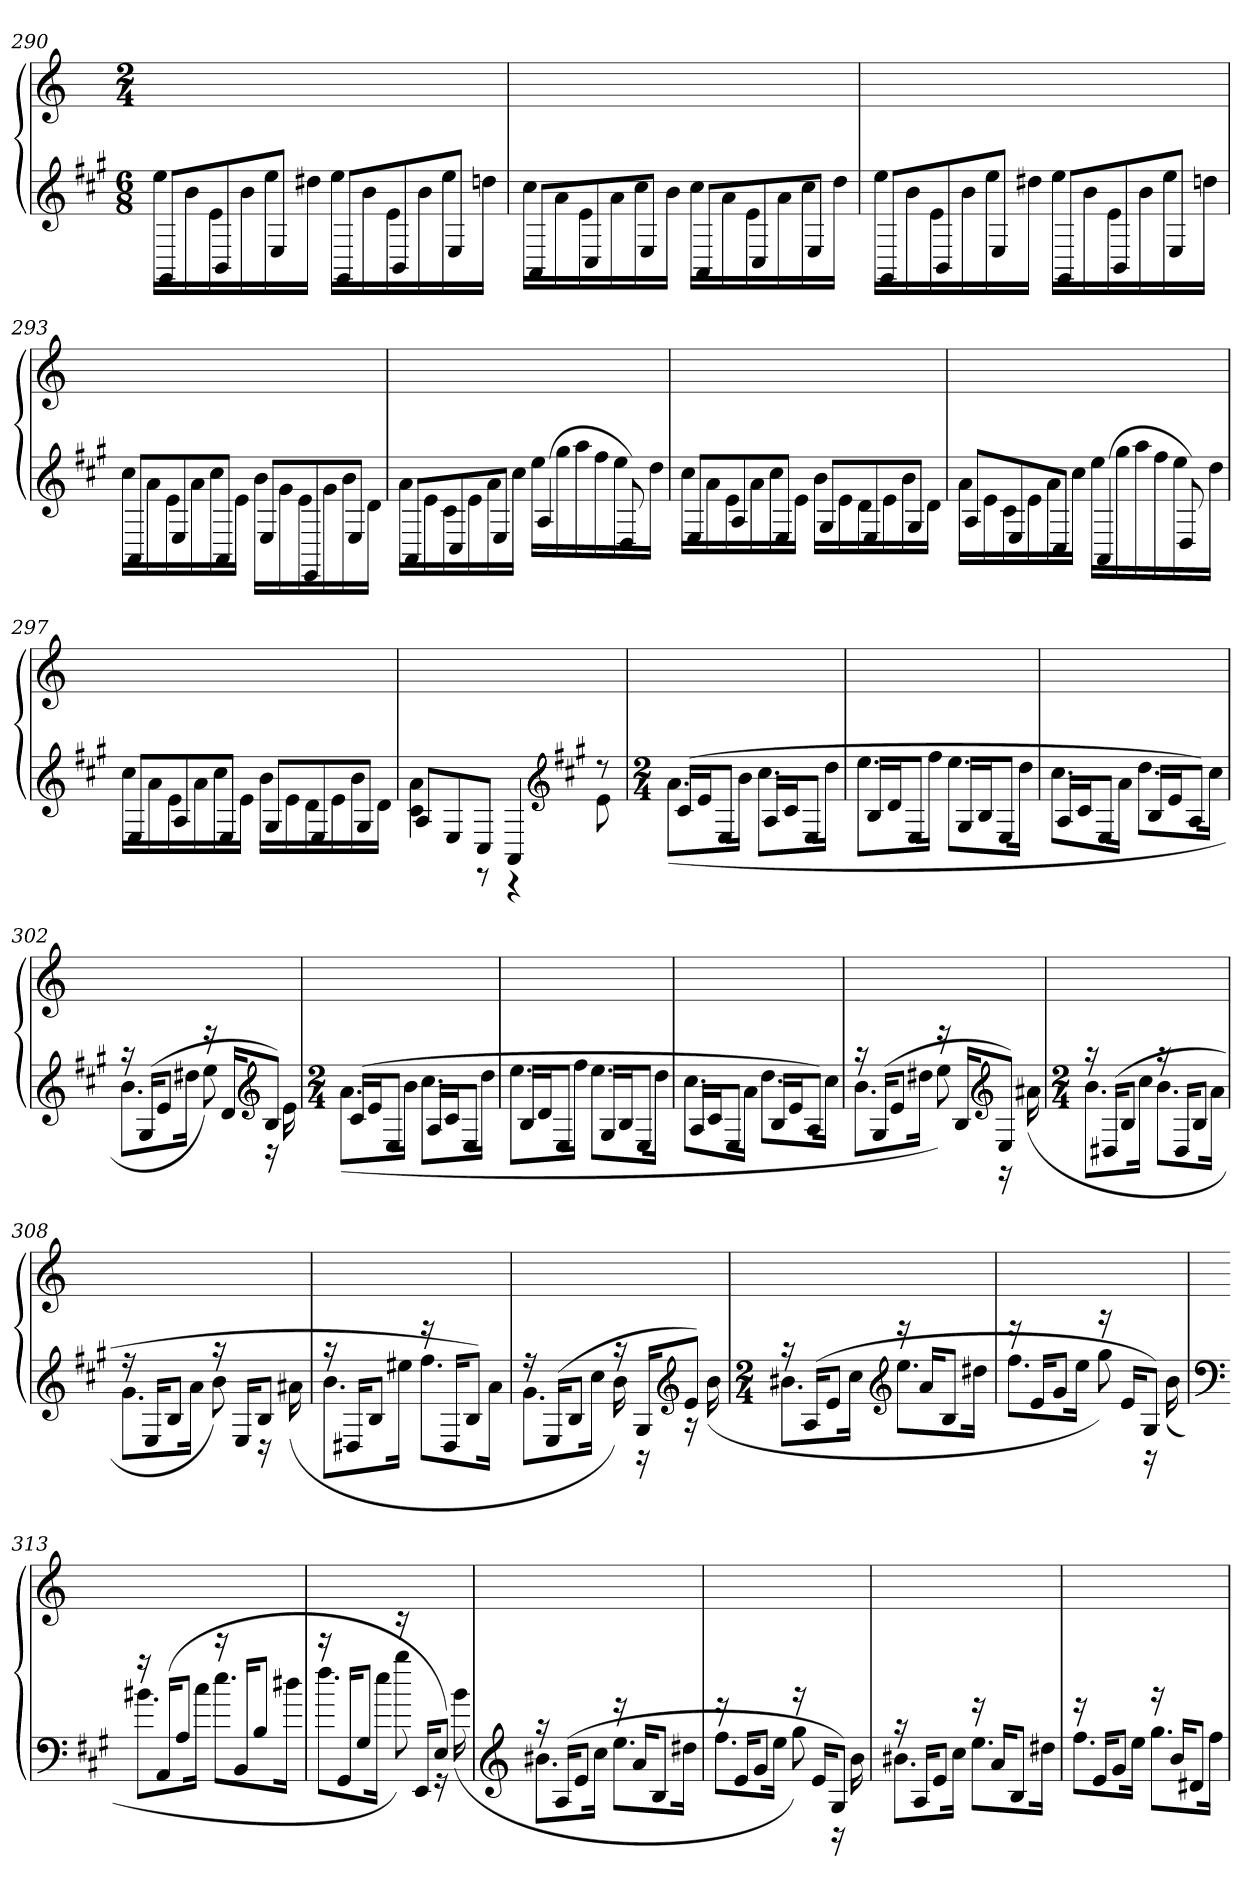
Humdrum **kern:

**kern	**kern
*part1	*part1
*staff2	*staff1
*clefG2	*clefG2
*k[f#c#g#]	*k[]
*A:	*a:
*M6/8	*M2/4
=290	=290
*^	*
8GG#L	16eeLL	2.ryy
.	16b	.
8BB	16e	.
.	16b	.
8EJ	16ee	.
.	16dd#XJJ	.
8GG#L	16eeLL	.
.	16b	.
8BB	16e	.
.	16b	.
8EJ	16ee	.
.	16ddnJJ	.
=291	=291	=291
8AAL	16cc#LL	2.ryy
.	16a	.
8C#	16e	.
.	16a	.
8EJ	16cc#	.
.	16bJJ	.
8AAL	16cc#LL	.
.	16a	.
8C#	16e	.
.	16a	.
8EJ	16cc#	.
.	16ddJJ	.
=292	=292	=292
8GG#L	16eeLL	2.ryy
.	16b	.
8BB	16e	.
.	16b	.
8EJ	16ee	.
.	16dd#XJJ	.
8GG#L	16eeLL	.
.	16b	.
8BB	16e	.
.	16b	.
8EJ	16ee	.
.	16ddnJJ	.
=293	=293	=293
8AAL	16cc#LL	2.ryy
.	16a	.
8E	16e	.
.	16a	.
8AAJ	16cc#	.
.	16eJJ	.
8EL	16bLL	.
.	16g#	.
8EE	16e	.
.	16g#	.
8EJ	16b	.
.	16dJJ	.
=294	=294	=294
8AAL	16aLL	2.ryy
.	16e	.
8C#	16c#	.
.	16e	.
8EJ	16a	.
.	16cc#JJ	.
(4A	16eeLL	.
.	16gg#	.
.	16aa	.
.	16ff#	.
8D)	16ee	.
.	16ddJJ	.
=295	=295	=295
8EL	16cc#LL	2.ryy
.	16a	.
8A	16e	.
.	16a	.
8EJ	16cc#	.
.	16eJJ	.
8G#L	16bLL	.
.	16e	.
8E	16d	.
.	16e	.
8G#J	16b	.
.	16dJJ	.
=296	=296	=296
8AL	16aLL	2.ryy
.	16e	.
8E	16c#	.
.	16e	.
8C#J	16a	.
.	16cc#JJ	.
(4AA	16eeLL	.
.	16gg#	.
.	16aa	.
.	16ff#	.
8D)	16ee	.
.	16ddJJ	.
=297	=297	=297
8EL	16cc#LL	2.ryy
.	16a	.
8A	16e	.
.	16a	.
8EJ	16cc#	.
.	16eJJ	.
8G#L	16bLL	.
.	16e	.
8E	16d	.
.	16e	.
8G#J	16b	.
.	16dJJ	.
=298	=298	=298
8AL	4c# 4a	2.ryy
8E	.	.
8C#J	8r	.
4AA	4r	.
*clefG2	*	*
*k[f#c#g#]	*	*
*A:	*	*
8r	8e	.
=299	=299	=299
*M2/4	*	*
(16c#LL	(8.aL	2ryy
16eJ	.	.
8EJ	.	.
.	16bJk	.
16ALL	8.cc#L	.
16c#J	.	.
8EJ	.	.
.	16ddJk	.
=300	=300	=300
16BLL	8.eeL	2ryy
16dJ	.	.
8EJ	.	.
.	16ff#Jk	.
16G#LL	8.eeL	.
16BJ	.	.
8EJ	.	.
.	16ddJk	.
=301	=301	=301
16ALL	8.cc#L	2ryy
16c#J	.	.
8EJ	.	.
.	16aJk	.
16BLL	8.ddL	.
16eJ	.	.
8AJ)	.	.
.	16cc#Jk	.
=302	=302	=302
16r	8.bL	2ryy
(16G#KL	.	.
8eJ	.	.
.	16dd#XJk	.
16r	8ee)	.
16dKL	.	.
*clefG2	*	*
*k[f#c#g#]	*	*
*A:	*	*
8BJ)	16r	.
.	16e	.
=303	=303	=303
*M2/4	*	*
(16c#LL	(8.aL	2ryy
16eJ	.	.
8EJ	.	.
.	16bJk	.
16ALL	8.cc#L	.
16c#J	.	.
8EJ	.	.
.	16ddJk	.
=304	=304	=304
16BLL	8.eeL	2ryy
16dJ	.	.
8EJ	.	.
.	16ff#Jk	.
16G#LL	8.eeL	.
16BJ	.	.
8EJ	.	.
.	16ddJk	.
=305	=305	=305
16ALL	8.cc#L	2ryy
16c#J	.	.
8EJ	.	.
.	16aJk	.
16BLL	8.ddL	.
16eJ	.	.
8AJ)	.	.
.	16cc#Jk	.
=306	=306	=306
16r	8.bL	2ryy
(16G#KL	.	.
8eJ	.	.
.	16dd#XJk	.
16r	8ee)	.
16BKL	.	.
*clefG2	*	*
*k[f#c#g#]	*	*
*A:	*	*
8EJ)	16r	.
.	(16a#X	.
=307	=307	=307
*M2/4	*	*
16r	8.bL	2ryy
(16D#XKL	.	.
8BJ	.	.
.	16cc#Jk	.
16r	8.bL	.
16D#KL	.	.
8BJ	.	.
.	16aJk	.
=308	=308	=308
16r	8.g#L	2ryy
16EKL	.	.
8BJ	.	.
.	16aJk	.
16r	8b)	.
16EKL	.	.
8BJ	16r	.
.	(16a#X	.
=309	=309	=309
16r	8.bL	2ryy
16D#XKL	.	.
8BJ	.	.
.	16ee#XJk	.
16r	8.ff#L	.
16D#KL	.	.
8BJ)	.	.
.	16aJk	.
=310	=310	=310
16r	8.g#L	2ryy
(16EKL	.	.
8BJ	.	.
.	16cc#Jk	.
16r	16b)	.
16G#KL	16r	.
*clefG2	*	*
*k[f#c#g#]	*	*
*A:	*	*
8eJ)	16r	.
.	(16b	.
=311	=311	=311
*M2/4	*	*
16r	8.b#XL	2ryy
(16AKL	.	.
8eJ	.	.
.	16cc#Jk	.
*clefG2	*	*
16r	8.eeL	.
16aKL	.	.
8BJ	.	.
.	16dd#XJk	.
=312	=312	=312
16r	8.ff#L	2ryy
16eKL	.	.
8g#J	.	.
.	16eeJk	.
16r	8gg#)	.
16eKL	.	.
8G#J)	16r	.
.	(16b	.
=313	=313	=313
*clefF4	*	*
16r	8.b#XL	2ryy
(16AAKL	.	.
8AJ	.	.
.	16cc#Jk	.
16r	8.eeL	.
16BBKL	.	.
8BJ	.	.
.	16dd#XJk	.
=314	=314	=314
16r	8.ff#L	2ryy
16GG#KL	.	.
8G#J	.	.
.	16eeJk	.
16r	8bb)	.
16EEKL	.	.
8EJ)	16r	.
.	(16b	.
=315	=315	=315
*clefG2	*	*
16r	8.b#XL	2ryy
(16AKL	.	.
8eJ	.	.
.	16cc#Jk	.
16r	8.eeL	.
16aKL	.	.
8BJ	.	.
.	16dd#XJk	.
=316	=316	=316
16r	8.ff#L	2ryy
16eKL	.	.
8g#J	.	.
.	16eeJk	.
16r	8gg#)	.
16eKL	.	.
8G#J)	16r	.
.	16b	.
=317	=317	=317
16r	8.b#XL	2ryy
16AKL	.	.
8eJ	.	.
.	16cc#Jk	.
16r	8.eeL	.
16aKL	.	.
8BJ	.	.
.	16dd#XJk	.
=318	=318	=318
16r	8.ff#L	2ryy
16eKL	.	.
8g#J	.	.
.	16eeJk	.
16r	8.gg#L	.
16bKL	.	.
8d#XJ	.	.
.	16ff#Jk	.
*v	*v	*
=	=
*-	*-
